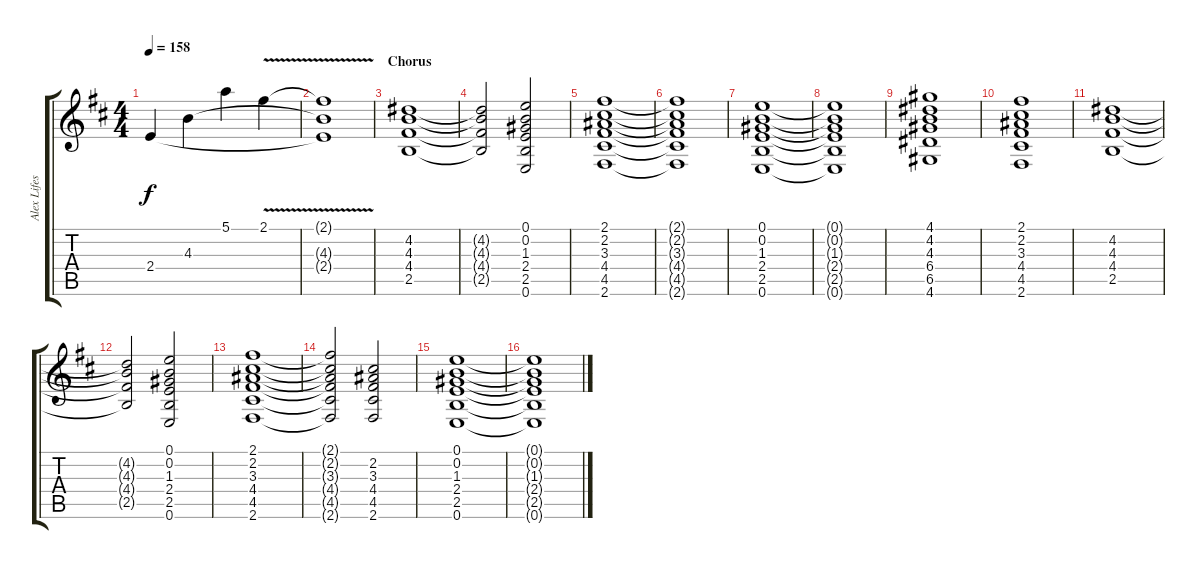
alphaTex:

\track ("Alex Lifeson (rhythm guitar)" "Alex Lifes") {instrument overdrivenguitar}
\staff {score tabs}
\tuning (E4 B3 G3 D3 A2 E2) {hide}
\ts (4 4)
\tempo 158
\clef g2
\ks bminor
2.4.4{dy f} 4.3.4 5.1.4 2.1{v}.4 |
(2.1{t} 4.3{t} 2.4{t}).1 |
\section ("" "Chorus")
(4.2 4.3 4.4 2.5).1 |
(4.2{t} 4.3{t} 4.4{t} 2.5{t}).2 (0.1 0.2 1.3 2.4 2.5 0.6).2 |
(2.1 2.2 3.3 4.4 4.5 2.6).1 |
(2.1{t} 2.2{t} 3.3{t} 4.4{t} 4.5{t} 2.6{t}).1 |
(0.1 0.2 1.3 2.4 2.5 0.6).1 |
(0.1{t} 0.2{t} 1.3{t} 2.4{t} 2.5{t} 0.6{t}).1 |
(4.1 4.2 4.3 6.4 6.5 4.6).1 |
(2.1 2.2 3.3 4.4 4.5 2.6).1 |
(4.2 4.3 4.4 2.5).1 |
(4.2{t} 4.3{t} 4.4{t} 2.5{t}).2 (0.1 0.2 1.3 2.4 2.5 0.6).2 |
(2.1 2.2 3.3 4.4 4.5 2.6).1 |
(2.1{t} 2.2{t} 3.3{t} 4.4{t} 4.5{t} 2.6{t}).2 (2.2 3.3 4.4 4.5 2.6).2 |
(0.1 0.2 1.3 2.4 2.5 0.6).1 |
(0.1{t} 0.2{t} 1.3{t} 2.4{t} 2.5{t} 0.6{t}).1
